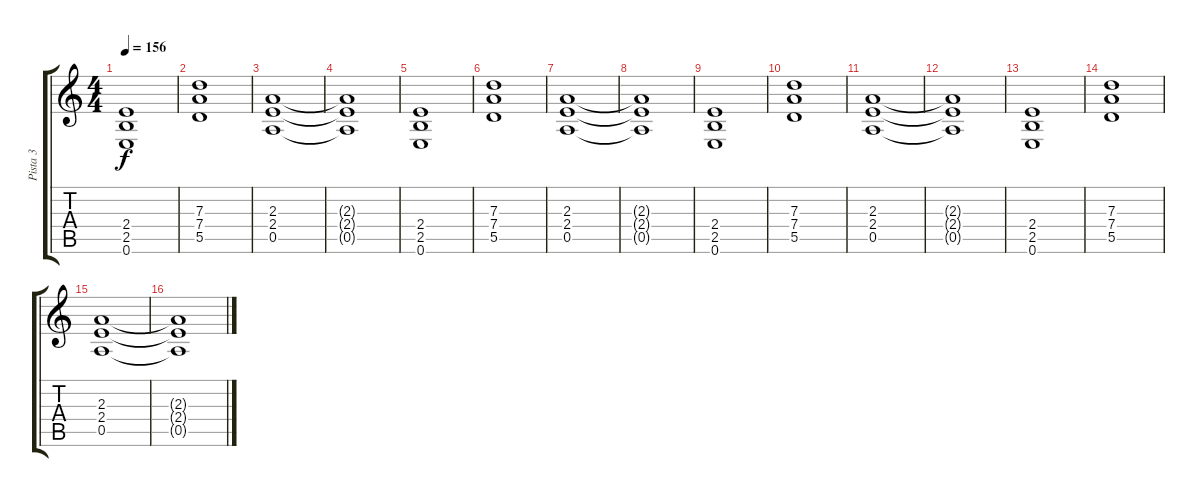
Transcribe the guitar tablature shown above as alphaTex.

\track ("Pista 3" "Pista 3") {instrument overdrivenguitar}
\staff {score tabs}
\tuning (E4 B3 G3 D3 A2 E2) {hide}
\ts (4 4)
\tempo 156
\clef g2
\ks c
(2.4 2.5 0.6).1{dy f} |
(7.3 7.4 5.5).1 |
(2.3 2.4 0.5).1 |
(2.3{t} 2.4{t} 0.5{t}).1 |
(2.4 2.5 0.6).1 |
(7.3 7.4 5.5).1 |
(2.3 2.4 0.5).1 |
(2.3{t} 2.4{t} 0.5{t}).1 |
(2.4 2.5 0.6).1 |
(7.3 7.4 5.5).1 |
(2.3 2.4 0.5).1 |
(2.3{t} 2.4{t} 0.5{t}).1 |
(2.4 2.5 0.6).1 |
(7.3 7.4 5.5).1 |
(2.3 2.4 0.5).1{volume 0} |
(2.3{t} 2.4{t} 0.5{t}).1
